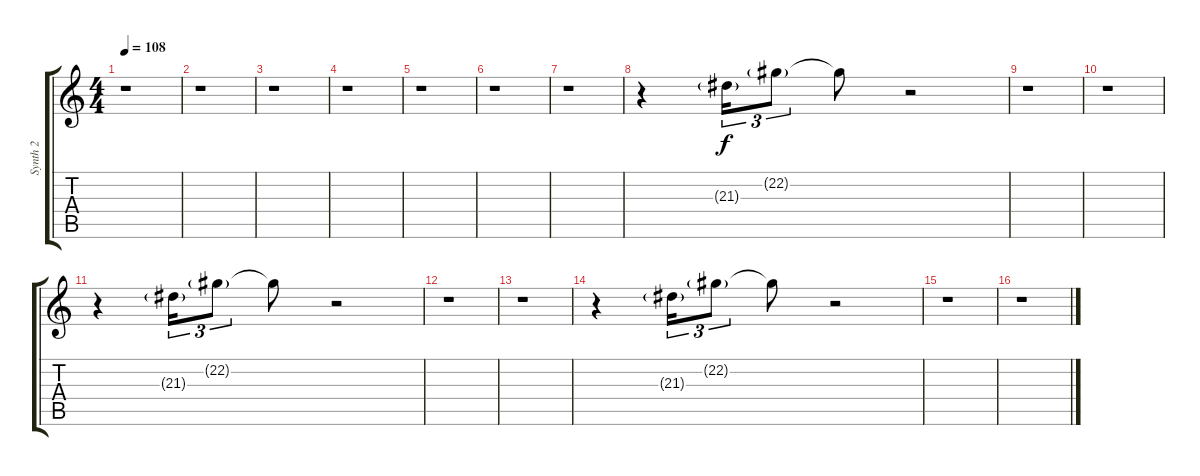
\track ("Synth 2" "Synth 2") {instrument pad3polysynth}
\staff {score tabs}
\tuning (Eb4 Bb3 Gb3 Db3 Ab2 Db2) {hide}
\ts (4 4)
\tempo 108
\clef g2
\ks c
r.1{dy f} |
r.1 |
r.1 |
r.1 |
r.1 |
r.1 |
r.1 |
r.4 21.3{g}.16{tu (3 2)} 22.2{g}.8{tu (3 2)} 22.2{t}.8 r.2 |
r.1 |
r.1 |
r.4 21.3{g}.16{tu (3 2)} 22.2{g}.8{tu (3 2)} 22.2{t}.8 r.2 |
r.1 |
r.1 |
r.4 21.3{g}.16{tu (3 2)} 22.2{g}.8{tu (3 2)} 22.2{t}.8 r.2 |
r.1 |
r.1
